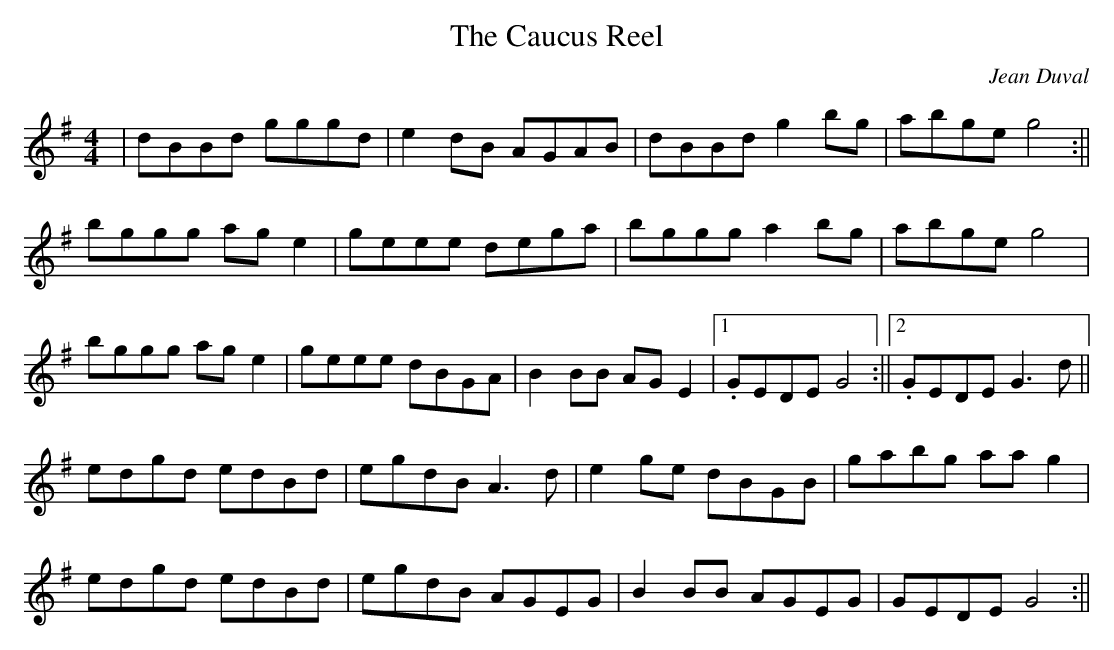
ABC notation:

X:1
T:The Caucus Reel
M:4/4
L:1/8
C:Jean Duval
K:G
| dBBd gggd | e2 dB AGAB | dBBd g2 bg | abge g4 :||
bggg ag e2 | geee dega | bggg a2 bg | abge g4 |
bggg ag e2 | geee dBGA | B2 BB AG E2 |1.GEDE G4 :||2.GEDE G3 d||
edgd edBd | egdB A3 d | e2 ge dBGB | gabg aa g2 |
edgd edBd | egdB AGEG | B2 BB AGEG | GEDE G4 :||
